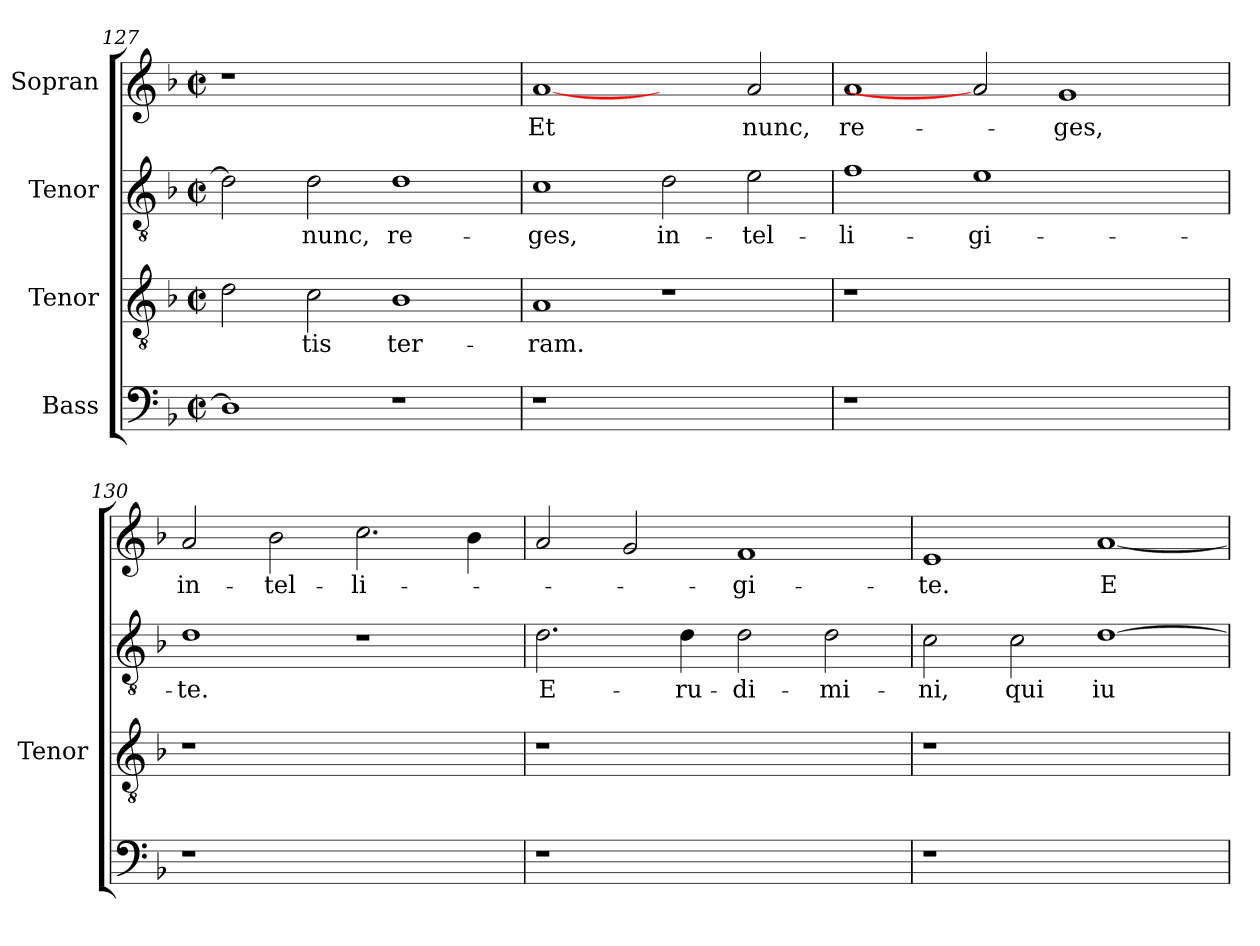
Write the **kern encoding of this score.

**kern	**kern	**text	**kern	**text	**kern	**text
*part4	*part3	*part3	*part2	*part2	*part1	*part1
*staff4	*staff3	*staff3	*staff2	*staff2	*staff1	*staff1
*I"Bass	*I"Tenor	*	*I"Tenor	*	*I"Sopran	*
*	*I'Tenor	*	*	*	*	*
*clefF4	*clefGv2	*	*clefGv2	*	*clefG2	*
*	*ITrd7c12	*	*ITrd7c12	*	*	*
*k[b-]	*k[b-]	*	*k[b-]	*	*k[b-]	*
*F:	*F:	*	*F:	*	*F:	*
*M2/2	*M2/2	*	*M2/2	*	*M2/2	*
*met(c|)	*met(c|)	*	*met(c|)	*	*met(c|)	*
=127	=127	=127	=127	=127	=127	=127
!	!	!	!	!	!LO:N:vis=1	!
1Di]	2Di\	.	2Di\]	.	1r	.
!	!	!LO:LY:b:color=#000000	!	!	!	!
!	!	!	!	!LO:LY:b:color=#000000	!	!
.	2Ci\	-tis	2Di\	nunc,	.	.
!	!	!LO:LY:b:color=#000000	!	!	!	!
!	!	!	!	!LO:LY:b:color=#000000	!	!
1r	1BB-i	ter-	1Di	re-	1ryy	.
=128	=128	=128	=128	=128	=128	=128
!LO:N:vis=1	!	!	!	!	!	!
!	!	!LO:LY:b:color=#000000	!	!	!	!
!	!	!	!	!LO:LY:b:color=#000000	!	!
!	!	!	!	!	!	!LO:LY:b:color=#000000
1r	1AAi	-ram.	1Ci	-ges,	[1ai	Et
!	!	!	!	!LO:LY:b:color=#000000	!	!
1ryy	1r	.	2Di\	in-	2ryy	.
!	!	!	!	!LO:LY:b:color=#000000	!	!
!	!	!	!	!	!	!LO:LY:b:color=#000000
.	.	.	2Ei\	-tel-	2ai/	nunc,
=129	=129	=129	=129	=129	=129	=129
!LO:N:vis=1	!LO:N:vis=1	!	!	!	!	!
!	!	!	!	!LO:LY:b:color=#000000	!	!
!	!	!	!	!	!	!LO:LY:b:color=#000000
1r	1r	.	1Fi	-li-	1ai	re-
!	!	!	!	!LO:LY:b:color=#000000	!	!
1.ryy	1.ryy	.	1Ei	-gi-	2ai]	.
!	!	!	!	!	!	!LO:LY:b:color=#000000
.	.	.	.	.	1gi	-ges,
.	.	.	2ryy	.	.	.
!!LO:PB:g=z
=130	=130	=130	=130	=130	=130	=130
!LO:N:vis=1	!LO:N:vis=1	!	!	!	!	!
!	!	!	!	!LO:LY:b:color=#000000	!	!
!	!	!	!	!	!	!LO:LY:b:color=#000000
1r	1r	.	1Di	-te.	2ai/	in-
!	!	!	!	!	!	!LO:LY:b:color=#000000
.	.	.	.	.	2b-i\	-tel-
!	!	!	!	!	!	!LO:LY:b:color=#000000
1ryy	1ryy	.	1r	.	2.cci\	-li-
.	.	.	.	.	4b-i\	.
=131	=131	=131	=131	=131	=131	=131
!LO:N:vis=1	!LO:N:vis=1	!	!	!	!	!
!	!	!	!	!LO:LY:b:color=#000000	!	!
1r	1r	.	2.Di\	E-	2ai/	.
.	.	.	.	.	2gi/	.
!	!	!	!	!LO:LY:b:color=#000000	!	!
.	.	.	4Di\	-ru-	.	.
!	!	!	!	!LO:LY:b:color=#000000	!	!
!	!	!	!	!	!	!LO:LY:b:color=#000000
1ryy	1ryy	.	2Di\	-di-	1fi	-gi-
!	!	!	!	!LO:LY:b:color=#000000	!	!
.	.	.	2Di\	-mi-	.	.
=132	=132	=132	=132	=132	=132	=132
!LO:N:vis=1	!LO:N:vis=1	!	!	!	!	!
!	!	!	!	!LO:LY:b:color=#000000	!	!
!	!	!	!	!	!	!LO:LY:b:color=#000000
1r	1r	.	2Ci\	-ni,	1ei	-te.
!	!	!	!	!LO:LY:b:color=#000000	!	!
.	.	.	2Ci\	qui	.	.
!	!	!	!	!LO:LY:b:color=#000000	!	!
!	!	!	!	!	!	!LO:LY:b:color=#000000
1ryy	1ryy	.	[>1Di	iu-	[<1ai	E-
=	=	=	=	=	=	=
*-	*-	*-	*-	*-	*-	*-
